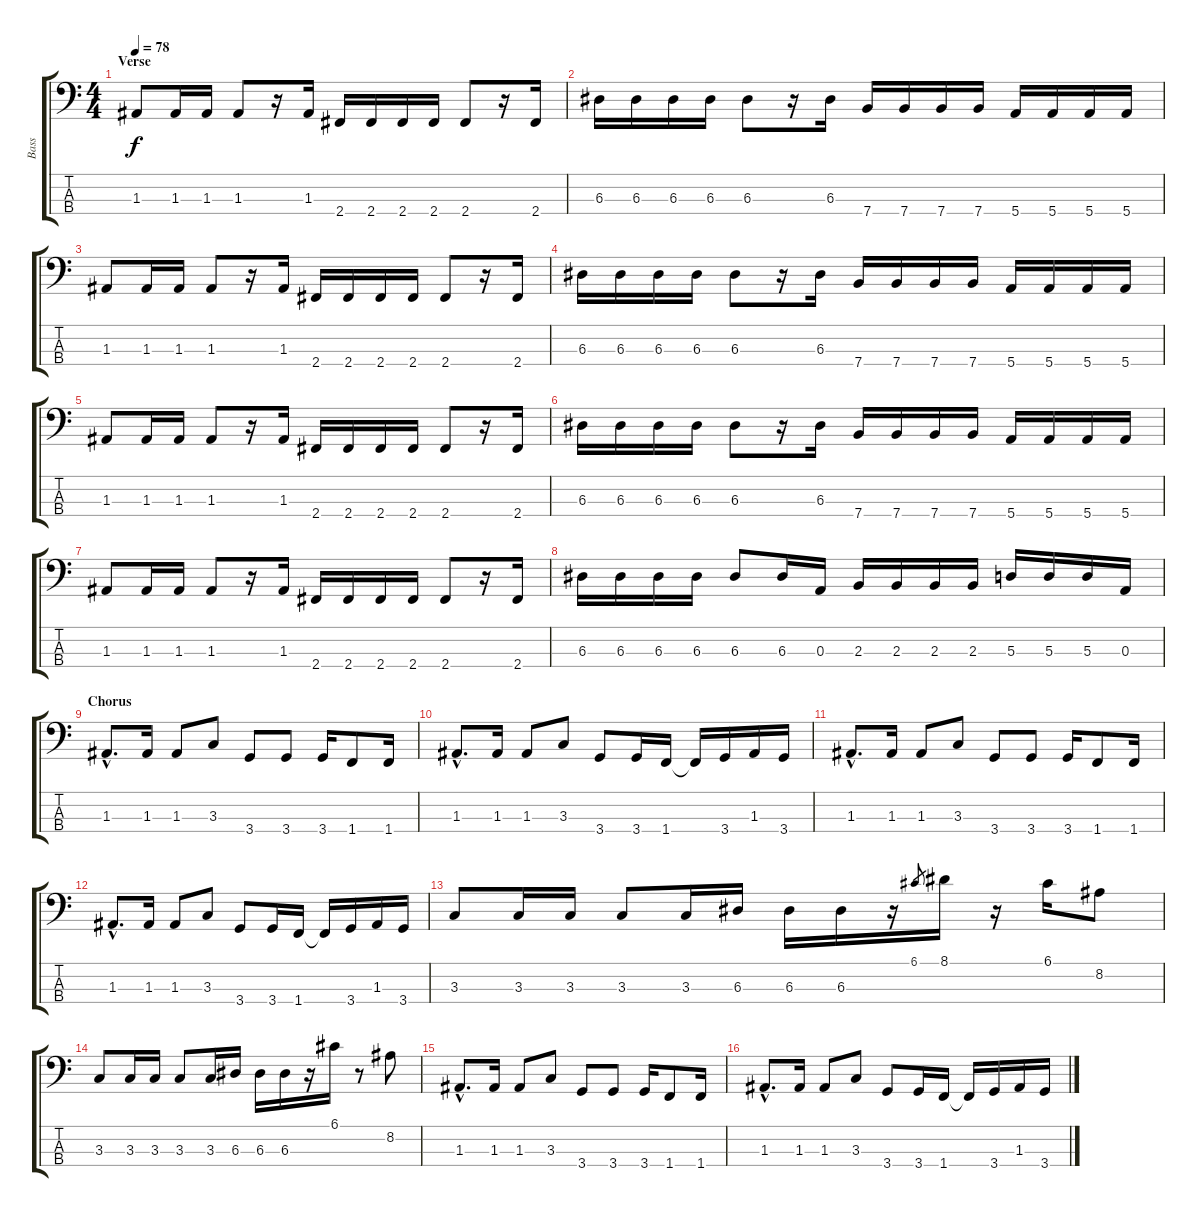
\track ("Bass" "Bass") {instrument electricbasspick}
\staff {score tabs}
\tuning (G2 D2 A1 E1) {hide}
\ts (4 4)
\section ("" "Verse")
\tempo 78
\clef f4
\ks c
1.3.8{dy f} 1.3.16 1.3.16 1.3.8 r.16 1.3.16 2.4.16 2.4.16 2.4.16 2.4.16 2.4.8 r.16 2.4.16 |
6.3.16 6.3.16 6.3.16 6.3.16 6.3.8 r.16 6.3.16 7.4.16 7.4.16 7.4.16 7.4.16 5.4.16 5.4.16 5.4.16 5.4.16 |
1.3.8 1.3.16 1.3.16 1.3.8 r.16 1.3.16 2.4.16 2.4.16 2.4.16 2.4.16 2.4.8 r.16 2.4.16 |
6.3.16 6.3.16 6.3.16 6.3.16 6.3.8 r.16 6.3.16 7.4.16 7.4.16 7.4.16 7.4.16 5.4.16 5.4.16 5.4.16 5.4.16 |
1.3.8 1.3.16 1.3.16 1.3.8 r.16 1.3.16 2.4.16 2.4.16 2.4.16 2.4.16 2.4.8 r.16 2.4.16 |
6.3.16 6.3.16 6.3.16 6.3.16 6.3.8 r.16 6.3.16 7.4.16 7.4.16 7.4.16 7.4.16 5.4.16 5.4.16 5.4.16 5.4.16 |
1.3.8 1.3.16 1.3.16 1.3.8 r.16 1.3.16 2.4.16 2.4.16 2.4.16 2.4.16 2.4.8 r.16 2.4.16 |
6.3.16 6.3.16 6.3.16 6.3.16 6.3.8 6.3.16 0.3.16 2.3.16 2.3.16 2.3.16 2.3.16 5.3.16 5.3.16 5.3.16 0.3.16 |
\section ("" "Chorus")
1.3{hac}.8{d} 1.3.16 1.3.8 3.3.8 3.4.8 3.4.8 3.4.16 1.4.8 1.4.16 |
1.3{hac}.8{d} 1.3.16 1.3.8 3.3.8 3.4.8 3.4.16 1.4.16 1.4{t}.16 3.4.16 1.3.16 3.4.16 |
1.3{hac}.8{d} 1.3.16 1.3.8 3.3.8 3.4.8 3.4.8 3.4.16 1.4.8 1.4.16 |
1.3{hac}.8{d} 1.3.16 1.3.8 3.3.8 3.4.8 3.4.16 1.4.16 1.4{t}.16 3.4.16 1.3.16 3.4.16 |
3.3.8 3.3.16 3.3.16 3.3.8 3.3.16 6.3.16 6.3.16 6.3.16 r.16 6.1.8{gr} 8.1.16 r.16 6.1.16 8.2.8 |
3.3.8 3.3.16 3.3.16 3.3.8 3.3.16 6.3.16 6.3.16 6.3.16 r.16 6.1.16 r.8 8.2.8 |
1.3{hac}.8{d} 1.3.16 1.3.8 3.3.8 3.4.8 3.4.8 3.4.16 1.4.8 1.4.16 |
1.3{hac}.8{d} 1.3.16 1.3.8 3.3.8 3.4.8 3.4.16 1.4.16 1.4{t}.16 3.4.16 1.3.16 3.4.16
